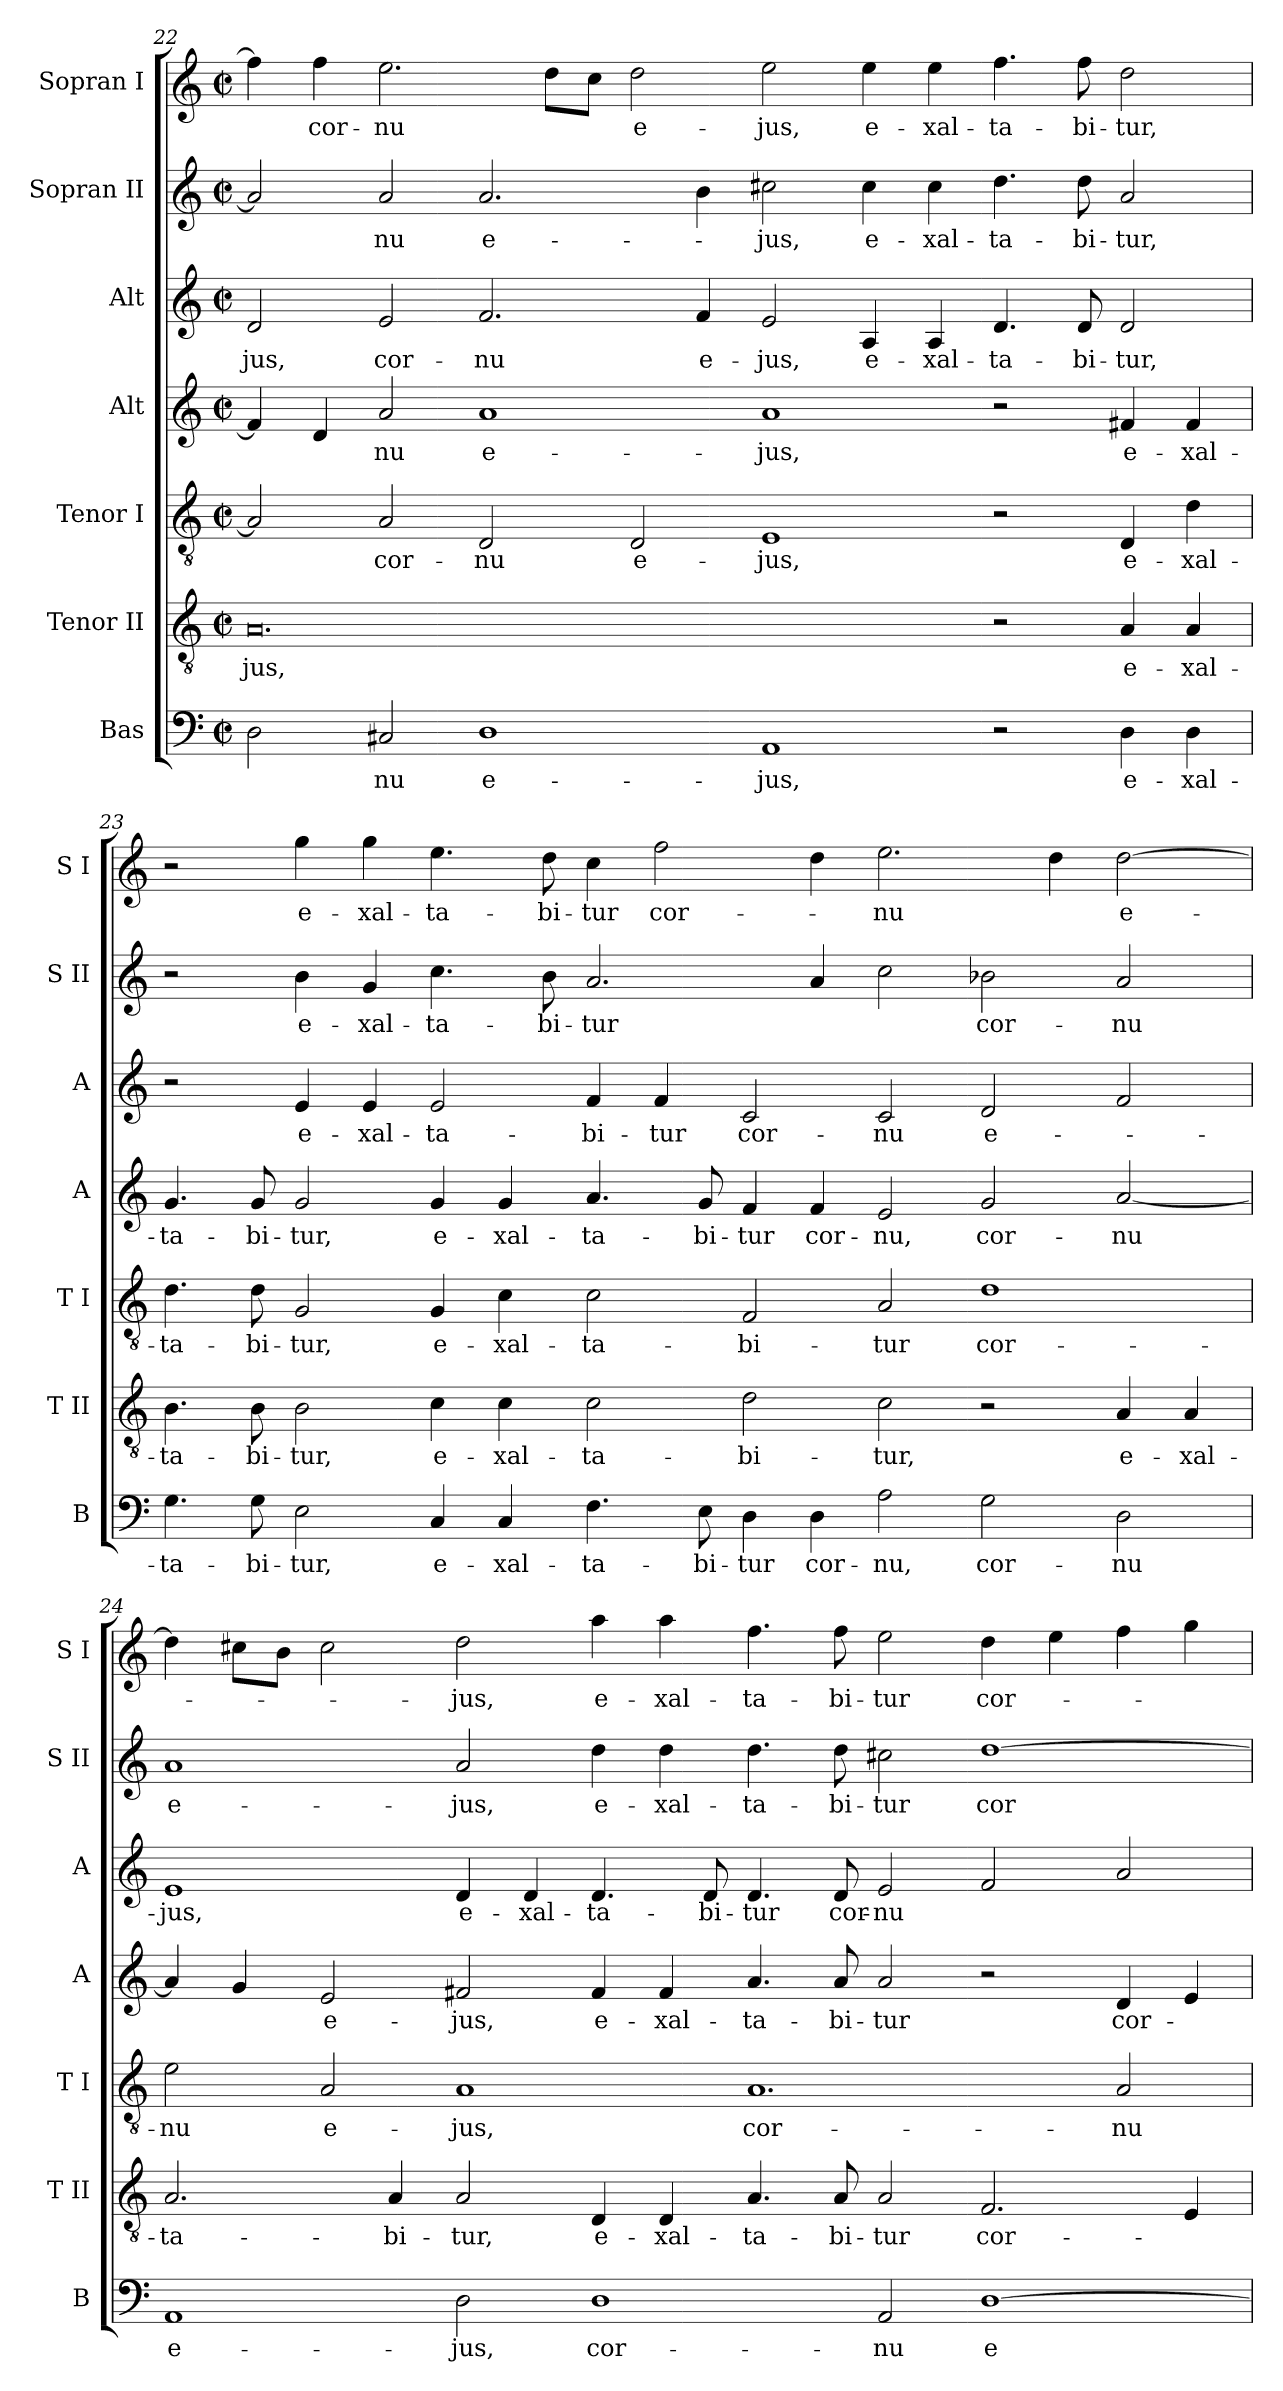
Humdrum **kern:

**kern	**text	**kern	**text	**kern	**text	**kern	**text	**kern	**text	**kern	**text	**kern	**text
*part7	*part7	*part6	*part6	*part5	*part5	*part4	*part4	*part3	*part3	*part2	*part2	*part1	*part1
*staff7	*staff7	*staff6	*staff6	*staff5	*staff5	*staff4	*staff4	*staff3	*staff3	*staff2	*staff2	*staff1	*staff1
*I"Bas	*	*I"Tenor II	*	*I"Tenor I	*	*I"Alt	*	*I"Alt	*	*I"Sopran II	*	*I"Sopran I	*
*I'B	*	*I'T II	*	*I'T I	*	*I'A	*	*I'A	*	*I'S II	*	*I'S I	*
*clefF4	*	*clefGv2	*	*clefGv2	*	*clefG2	*	*clefG2	*	*clefG2	*	*clefG2	*
*k[]	*	*k[]	*	*k[]	*	*k[]	*	*k[]	*	*k[]	*	*k[]	*
*C:	*	*C:	*	*C:	*	*C:	*	*C:	*	*C:	*	*C:	*
*M2/2	*	*M2/2	*	*M2/2	*	*M2/2	*	*M2/2	*	*M2/2	*	*M2/2	*
*met(c|)	*	*met(c|)	*	*met(c|)	*	*met(c|)	*	*met(c|)	*	*met(c|)	*	*met(c|)	*
=22	=22	=22	=22	=22	=22	=22	=22	=22	=22	=22	=22	=22	=22
!	!	!	!LO:LY:b	!	!	!	!	!	!LO:LY:b	!	!	!	!
2D\	.	0.A	-jus,	2A/]	.	4f/]	.	2d/	-jus,	2a/]	.	4ff\]	.
!	!	!	!	!	!	!	!	!	!	!	!	!	!LO:LY:b
.	.	.	.	.	.	4d/	.	.	.	.	.	4ff\	cor-
!	!LO:LY:b	!	!	!	!LO:LY:b	!	!LO:LY:b	!	!LO:LY:b	!	!LO:LY:b	!	!LO:LY:b
2C#X/	-nu	.	.	2A/	cor-	2a/	-nu	2e/	cor-	2a/	-nu	2.ee\	-nu
!	!LO:LY:b	!	!	!	!LO:LY:b	!	!LO:LY:b	!	!LO:LY:b	!	!LO:LY:b	!	!
1D	e-	.	.	2D/	-nu	1a	e-	2.f/	-nu	2.a/	e-	.	.
.	.	.	.	.	.	.	.	.	.	.	.	8dd\L	.
.	.	.	.	.	.	.	.	.	.	.	.	8cc\J	.
!	!	!	!	!	!LO:LY:b	!	!	!	!	!	!	!	!LO:LY:b
.	.	.	.	2D/	e-	.	.	.	.	.	.	2dd\	e-
!	!	!	!	!	!	!	!	!	!LO:LY:b	!	!	!	!
.	.	.	.	.	.	.	.	4f/	e-	4b\	.	.	.
!	!LO:LY:b	!	!	!	!LO:LY:b	!	!LO:LY:b	!	!LO:LY:b	!	!LO:LY:b	!	!LO:LY:b
1AA	-jus,	.	.	1E	-jus,	1a	-jus,	2e/	-jus,	2cc#X\	-jus,	2ee\	-jus,
!	!	!	!	!	!	!	!	!	!LO:LY:b	!	!LO:LY:b	!	!LO:LY:b
.	.	.	.	.	.	.	.	4A/	e-	4cc#\	e-	4ee\	e-
!	!	!	!	!	!	!	!	!	!LO:LY:b	!	!LO:LY:b	!	!LO:LY:b
.	.	.	.	.	.	.	.	4A/	-xal-	4cc#\	-xal-	4ee\	-xal-
!	!	!	!	!	!	!	!	!	!LO:LY:b	!	!LO:LY:b	!	!LO:LY:b
2r	.	2r	.	2r	.	2r	.	4.d/	-ta-	4.dd\	-ta-	4.ff\	-ta-
!	!	!	!	!	!	!	!	!	!LO:LY:b	!	!LO:LY:b	!	!LO:LY:b
.	.	.	.	.	.	.	.	8d/	-bi-	8dd\	-bi-	8ff\	-bi-
!	!LO:LY:b	!	!LO:LY:b	!	!LO:LY:b	!	!LO:LY:b	!	!LO:LY:b	!	!LO:LY:b	!	!LO:LY:b
4D\	e-	4A/	e-	4D/	e-	4f#X/	e-	2d/	-tur,	2a/	-tur,	2dd\	-tur,
!	!LO:LY:b	!	!LO:LY:b	!	!LO:LY:b	!	!LO:LY:b	!	!	!	!	!	!
4D\	-xal-	4A/	-xal-	4d\	-xal-	4f#/	-xal-	.	.	.	.	.	.
!!LO:PB:g=z
=23	=23	=23	=23	=23	=23	=23	=23	=23	=23	=23	=23	=23	=23
!	!LO:LY:b	!	!LO:LY:b	!	!LO:LY:b	!	!LO:LY:b	!	!	!	!	!	!
4.G\	-ta-	4.B\	-ta-	4.d\	-ta-	4.g/	-ta-	2r	.	2r	.	2r	.
!	!LO:LY:b	!	!LO:LY:b	!	!LO:LY:b	!	!LO:LY:b	!	!	!	!	!	!
8G\	-bi-	8B\	-bi-	8d\	-bi-	8g/	-bi-	.	.	.	.	.	.
!	!LO:LY:b	!	!LO:LY:b	!	!LO:LY:b	!	!LO:LY:b	!	!LO:LY:b	!	!LO:LY:b	!	!LO:LY:b
2E\	-tur,	2B\	-tur,	2G/	-tur,	2g/	-tur,	4e/	e-	4b\	e-	4gg\	e-
!	!	!	!	!	!	!	!	!	!LO:LY:b	!	!LO:LY:b	!	!LO:LY:b
.	.	.	.	.	.	.	.	4e/	-xal-	4g/	-xal-	4gg\	-xal-
!	!LO:LY:b	!	!LO:LY:b	!	!LO:LY:b	!	!LO:LY:b	!	!LO:LY:b	!	!LO:LY:b	!	!LO:LY:b
4C/	e-	4c\	e-	4G/	e-	4g/	e-	2e/	-ta-	4.cc\	-ta-	4.ee\	-ta-
!	!LO:LY:b	!	!LO:LY:b	!	!LO:LY:b	!	!LO:LY:b	!	!	!	!	!	!
4C/	-xal-	4c\	-xal-	4c\	-xal-	4g/	-xal-	.	.	.	.	.	.
!	!	!	!	!	!	!	!	!	!	!	!LO:LY:b	!	!LO:LY:b
.	.	.	.	.	.	.	.	.	.	8b\	-bi-	8dd\	-bi-
!	!LO:LY:b	!	!LO:LY:b	!	!LO:LY:b	!	!LO:LY:b	!	!LO:LY:b	!	!LO:LY:b	!	!LO:LY:b
4.F\	-ta-	2c\	-ta-	2c\	-ta-	4.a/	-ta-	4f/	-bi-	2.a/	-tur	4cc\	-tur
!	!	!	!	!	!	!	!	!	!LO:LY:b	!	!	!	!LO:LY:b
.	.	.	.	.	.	.	.	4f/	-tur	.	.	2ff\	cor-
!	!LO:LY:b	!	!	!	!	!	!LO:LY:b	!	!	!	!	!	!
8E\	-bi-	.	.	.	.	8g/	-bi-	.	.	.	.	.	.
!	!LO:LY:b	!	!LO:LY:b	!	!LO:LY:b	!	!LO:LY:b	!	!LO:LY:b	!	!	!	!
4D\	-tur	2d\	-bi-	2F/	-bi-	4f/	-tur	2c/	cor-	.	.	.	.
!	!LO:LY:b	!	!	!	!	!	!LO:LY:b	!	!	!	!	!	!
4D\	cor-	.	.	.	.	4f/	cor-	.	.	4a/	.	4dd\	.
!	!LO:LY:b	!	!LO:LY:b	!	!LO:LY:b	!	!LO:LY:b	!	!LO:LY:b	!	!	!	!LO:LY:b
2A\	-nu,	2c\	-tur,	2A/	-tur	2e/	-nu,	2c/	-nu	2cc\	.	2.ee\	-nu
!	!LO:LY:b	!	!	!	!LO:LY:b	!	!LO:LY:b	!	!LO:LY:b	!	!LO:LY:b	!	!
2G\	cor-	2r	.	1d	cor-	2g/	cor-	2d/	e-	2b-X\	cor-	.	.
.	.	.	.	.	.	.	.	.	.	.	.	4dd\	.
!	!LO:LY:b	!	!LO:LY:b	!	!	!	!LO:LY:b	!	!	!	!LO:LY:b	!	!LO:LY:b
2D\	-nu	4A/	e-	.	.	[2a/	-nu	2f/	.	2a/	-nu	[2dd\	e-
!	!	!	!LO:LY:b	!	!	!	!	!	!	!	!	!	!
.	.	4A/	-xal-	.	.	.	.	.	.	.	.	.	.
=24	=24	=24	=24	=24	=24	=24	=24	=24	=24	=24	=24	=24	=24
!	!LO:LY:b	!	!LO:LY:b	!	!LO:LY:b	!	!	!	!LO:LY:b	!	!LO:LY:b	!	!
1AA	e-	2.A/	-ta-	2e\	-nu	4a/]	.	1e	-jus,	1a	e-	4dd\]	.
.	.	.	.	.	.	4g/	.	.	.	.	.	8cc#X\L	.
.	.	.	.	.	.	.	.	.	.	.	.	8b\J	.
!	!	!	!	!	!LO:LY:b	!	!LO:LY:b	!	!	!	!	!	!
.	.	.	.	2A/	e-	2e/	e-	.	.	.	.	2cc#\	.
!	!	!	!LO:LY:b	!	!	!	!	!	!	!	!	!	!
.	.	4A/	-bi-	.	.	.	.	.	.	.	.	.	.
!	!LO:LY:b	!	!LO:LY:b	!	!LO:LY:b	!	!LO:LY:b	!	!LO:LY:b	!	!LO:LY:b	!	!LO:LY:b
2D\	-jus,	2A/	-tur,	1A	-jus,	2f#X/	-jus,	4d/	e-	2a/	-jus,	2dd\	-jus,
!	!	!	!	!	!	!	!	!	!LO:LY:b	!	!	!	!
.	.	.	.	.	.	.	.	4d/	-xal-	.	.	.	.
!	!LO:LY:b	!	!LO:LY:b	!	!	!	!LO:LY:b	!	!LO:LY:b	!	!LO:LY:b	!	!LO:LY:b
1D	cor-	4D/	e-	.	.	4f#/	e-	4.d/	-ta-	4dd\	e-	4aa\	e-
!	!	!	!LO:LY:b	!	!	!	!LO:LY:b	!	!	!	!LO:LY:b	!	!LO:LY:b
.	.	4D/	-xal-	.	.	4f#/	-xal-	.	.	4dd\	-xal-	4aa\	-xal-
!	!	!	!	!	!	!	!	!	!LO:LY:b	!	!	!	!
.	.	.	.	.	.	.	.	8d/	-bi-	.	.	.	.
!	!	!	!LO:LY:b	!	!LO:LY:b	!	!LO:LY:b	!	!LO:LY:b	!	!LO:LY:b	!	!LO:LY:b
.	.	4.A/	-ta-	1.A	cor-	4.a/	-ta-	4.d/	-tur	4.dd\	-ta-	4.ff\	-ta-
!	!	!	!LO:LY:b	!	!	!	!LO:LY:b	!	!LO:LY:b	!	!LO:LY:b	!	!LO:LY:b
.	.	8A/	-bi-	.	.	8a/	-bi-	8d/	cor-	8dd\	-bi-	8ff\	-bi-
!	!LO:LY:b	!	!LO:LY:b	!	!	!	!LO:LY:b	!	!LO:LY:b	!	!LO:LY:b	!	!LO:LY:b
2AA/	-nu	2A/	-tur	.	.	2a/	-tur	2e/	-nu	2cc#X\	-tur	2ee\	-tur
!	!LO:LY:b	!	!LO:LY:b	!	!	!	!	!	!	!	!LO:LY:b	!	!LO:LY:b
[1D	e-	2.F/	cor-	.	.	2r	.	2f/	.	[1dd	cor-	4dd\	cor-
.	.	.	.	.	.	.	.	.	.	.	.	4ee\	.
!	!	!	!	!	!LO:LY:b	!	!LO:LY:b	!	!	!	!	!	!
.	.	.	.	2A/	-nu	4d/	cor-	2a/	.	.	.	4ff\	.
.	.	4E/	.	.	.	4e/	.	.	.	.	.	4gg\	.
=	=	=	=	=	=	=	=	=	=	=	=	=	=
*-	*-	*-	*-	*-	*-	*-	*-	*-	*-	*-	*-	*-	*-
